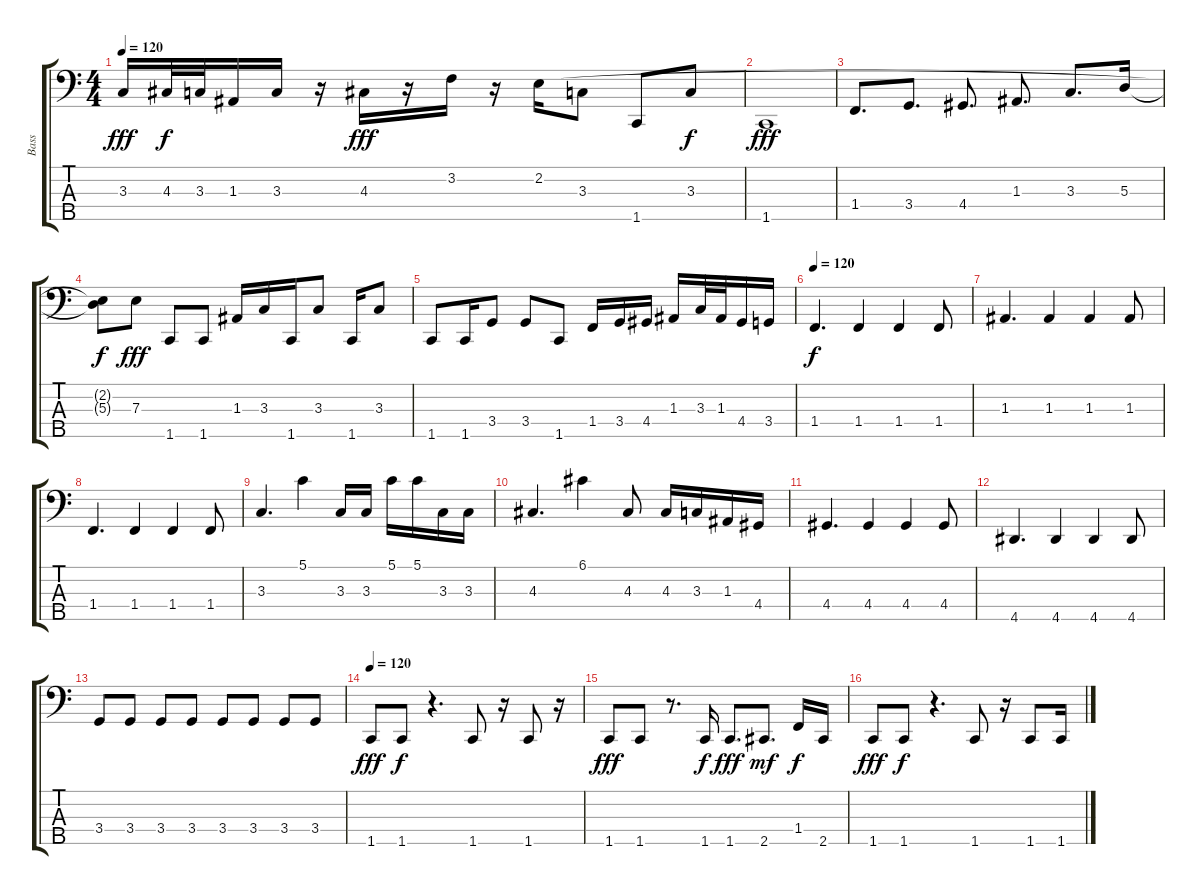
\track ("Bass" "Bass") {instrument electricbassfinger}
\staff {score tabs}
\tuning (G2 D2 A1 E1 B0) {hide}
\ts (4 4)
\tempo 120
\clef f4
\ks c
3.3.16{dy fff} 4.3.32{dy f} 3.3.32 1.3.16 3.3.16 r.16 4.3.16{dy fff} r.16 3.2.16 r.16 2.2.16 3.3.8 1.5.8 3.3.8{dy f} |
1.5.1{dy fff} |
1.4.8{d} 3.4.8{d} 4.4.8{d} 1.3.8{d} 3.3.8{d} 5.3.16 |
(2.2{t} 5.3{t}).8{dy f} 7.3.8{dy fff} 1.5.8 1.5.8 1.3.16 3.3.16 1.5.16 3.3.8 1.5.16 3.3.8 |
1.5.8 1.5.16 3.4.8 3.4.8 1.5.8 1.4.16 3.4.16 4.4.16 1.3.16 3.3.32 1.3.32 4.4.16 3.4.16 |
\tempo 120
1.4.4{d dy f} 1.4.4 1.4.4 1.4.8 |
1.3.4{d} 1.3.4 1.3.4 1.3.8 |
1.4.4{d} 1.4.4 1.4.4 1.4.8 |
3.3.4{d} 5.1.4 3.3.16 3.3.16 5.1.16 5.1.16 3.3.16 3.3.16 |
4.3.4{d} 6.1.4 4.3.8 4.3.16 3.3.16 1.3.16 4.4.16 |
4.4.4{d} 4.4.4 4.4.4 4.4.8 |
4.5.4{d} 4.5.4 4.5.4 4.5.8 |
3.4.8 3.4.8 3.4.8 3.4.8 3.4.8 3.4.8 3.4.8 3.4.8 |
\tempo 120
1.5.8{dy fff} 1.5.8{dy f} r.4{d} 1.5.8 r.16 1.5.8 r.16 |
1.5.8{dy fff} 1.5.8 r.8{d} 1.5.16{dy f} 1.5.8{d dy fff} 2.5.8{d dy mf} 1.4.16{dy f} 2.5.16 |
1.5.8{dy fff} 1.5.8{dy f} r.4{d} 1.5.8 r.16 1.5.8 1.5.16
